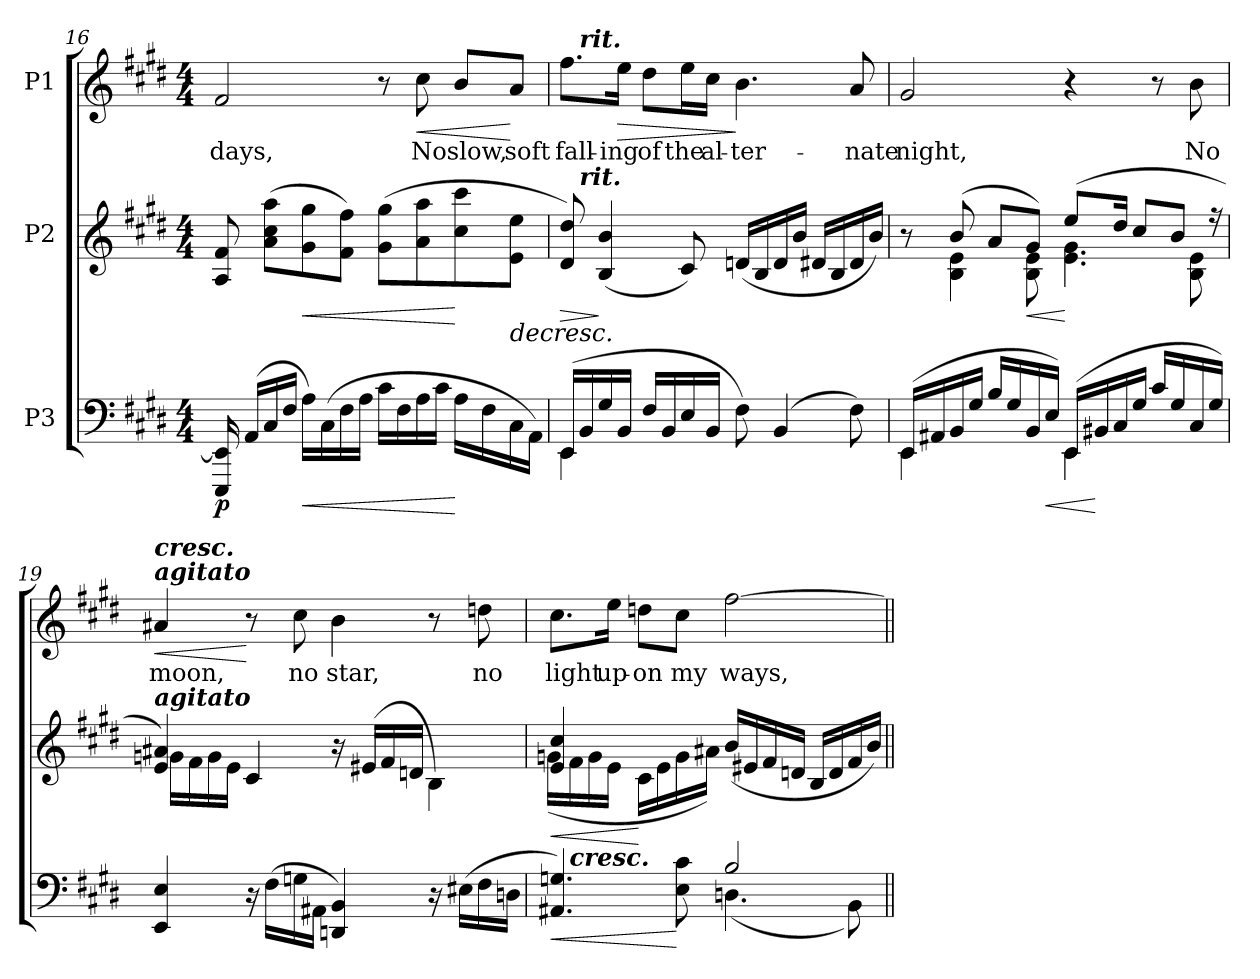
**kern	**dynam	**kern	**dynam	**kern	**text	**dynam
*part3	*part3	*part2	*part2	*part1	*part1	*part1
*staff3	*staff3	*staff2	*staff2	*staff1	*staff1	*staff1
*I"P3	*	*I"P2	*	*I"P1	*	*
!!LO:PB:g=z
*clefF4	*	*clefG2	*	*clefG2	*	*
*k[f#c#g#d#]	*	*k[f#c#g#d#]	*	*k[f#c#g#d#]	*	*
*E:	*	*E:	*	*E:	*	*
*M4/4	*	*M4/4	*	*M4/4	*	*
=16	=16	=16	=16	=16	=16	=16
!	!	!	!	!	!LO:LY:b:color=#000000	!
16EEEi/ 16EEi]	p	8Ai/ 8f#i	.	2f#i/	days,	.
(16AAi/LL	.	.	.	.	.	.
16C#i/	.	(8ai\ 8cc#i 8aaiL	.	.	.	.
16F#i/JJ	.	.	.	.	.	.
!	!LO:HP:b	!	!LO:HP:b	!	!	!
16Ai\LL)	<	8g#i\ 8gg#i	<	.	.	.
(16C#i\	.	.	.	.	.	.
16F#i\	.	8f#i\ 8ff#iJ)	.	.	.	.
16Ai\JJ	.	.	.	.	.	.
16c#i\LL	.	(8g#i\ 8gg#iL	.	8r	.	.
16F#i\	.	.	.	.	.	.
!	!	!	!	!	!LO:LY:b:color=#000000	!LO:HP:b
16Ai\	.	8ai\ 8aai	.	8cc#i\	No	<
16c#i\JJ	.	.	.	.	.	.
!	!	!	!	!	!LO:LY:b:color=#000000	!
16Ai\LL	[	8cc#i\ 8ccc#i	[	8bi/L	slow,	.
16F#i\	.	.	.	.	.	.
!	!	!	!LO:HP:b	!	!	!
!	!	!	!	!	!LO:LY:b:color=#000000	!
16C#i\	.	8ei\ 8eeiJ	>	8ai/J	soft	[
16AAi\JJ)	.	.	.	.	.	.
=17	=17	=17	=17	=17	=17	=17
*^	*	*	*	*	*	*
!	!	!	!	!LO:HP:b	!	!	!
!	!	!	!	!	!	!LO:LY:b:color=#000000	!
*	*	*	*^	*	*^	*	*
(16EEi/LL	4EEi\	.	8d#i/ 8dd#i)	16ryy	>	8.ff#i\L	16ryy	fall-	.
!	!	!	!	!	!	!	!LO:TX:a:Bi:t=rit.	!	!
!	!	!	!	!LO:TX:a:Bi:t=rit.	!	!	!	!	!
16BBi/	.	.	.	2...ryy	.	.	2...ryy	.	.
16G#i/	.	.	(4Bi/ 4bi	.	]	.	.	.	.
!	!	!	!	!	!	!	!	!LO:LY:b:color=#000000	!LO:HP:b
16BBi/JJ	.	.	.	.	.	16eei\Jk	.	-ing	>
!	!	!	!	!	!	!	!	!LO:LY:b:color=#000000	!
16F#i/LL	4ryy	.	.	.	.	8dd#i\L	.	of	.
16BBi/	.	.	.	.	.	.	.	.	.
!	!	!	!	!	!	!	!	!LO:LY:b:color=#000000	!
16Ei/	.	.	8c#i/)	.	]	16eei\L	.	the	.
!	!	!	!	!	!	!	!	!LO:LY:b:color=#000000	!
16BBi/JJ	.	.	.	.	.	16cc#i\JJ	.	al-	.
!	!	!	!	!	!	!	!	!LO:LY:b:color=#000000	!
8F#i\)	2ryy	.	(16dni/LL	.	.	4.bi\	.	-ter-	]
.	.	.	16Bi/	.	.	.	.	.	.
(4BBi/	.	.	16di/	.	.	.	.	.	.
.	.	.	16bi/JJ	.	.	.	.	.	.
.	.	.	16d#Xi/LL	.	.	.	.	.	.
.	.	.	16Bi/	.	.	.	.	.	.
!	!	!	!	!	!	!	!	!LO:LY:b:color=#000000	!
8F#i\)	.	.	16d#i/	.	.	8ai/	.	-nate	.
.	.	.	16bi/JJ)	.	.	.	.	.	.
*	*	*	*	*	*	*v	*v	*	*
!!LO:LB:g=z
=18	=18	=18	=18	=18	=18	=18	=18	=18
*	*	*	*	*	*	*^	*	*
!	!	!	!	!	!	!	!	!LO:LY:b:color=#000000	!
*	*	*	*	*	*	*v	*v	*	*
(16EEi/LL	4EEi\	.	8r	8ryy	.	2g#i/	night,	.
16AA#Xi/	.	.	.	.	.	.	.	.
16BBi/	.	.	(8bi/	4Bi\ 4ei	.	.	.	.
16G#i/JJ	.	.	.	.	.	.	.	.
16Bi/LL	4ryy	.	8ai/L	.	.	.	.	.
16G#i/	.	.	.	.	.	.	.	.
!	!	!	!	!	!LO:HP:b	!	!	!
16BBi/	.	.	8g#i/J)	8Bi\ 8ei	<	.	.	.
!	!	!LO:HP:b	!	!	!	!	!	!
16Ei/JJ)	.	<	.	.	.	.	.	.
(16EEi/LL	4EEi\	.	(8eei/L	4.ei\ 4.g#i	[	4r	.	.
16BB#Xi/	.	[	.	.	.	.	.	.
16C#i/	.	.	16dd#i/Jk	.	.	.	.	.
16G#i/JJ	.	.	8cc#i/L	.	.	.	.	.
16c#i/LL	4ryy	.	.	.	.	8r	.	.
16G#i/	.	.	8bi/J	.	.	.	.	.
!	!	!	!	!	!	!	!LO:LY:b:color=#000000	!
16C#i/	.	.	.	8Bi\ 8ei	.	8bi\	No	.
16G#i/JJ)	.	.	16r	.	.	.	.	.
*v	*v	*	*	*	*	*	*	*
=19	=19	=19	=19	=19	=19	=19	=19
!	!	!	!	!	!LO:TX:a:Bi:t=agitato	!	!
!	!	!	!	!	!LO:TX:a:Bi:t=cresc.	!	!
!	!	!LO:TX:a:Bi:t=agitato	!	!	!	!	!
!	!	!	!	!	!	!LO:LY:b:color=#000000	!LO:HP:b
4EEi/ 4Ei	.	4ei/ 4a#Xi)	16gni\LL	.	4a#Xi/	moon,	<
.	.	.	16f#i\	.	.	.	.
.	.	.	16gi\	.	.	.	.
.	.	.	16ei\JJ	.	.	.	.
16r	.	4c#i/	4ryy	.	8r	.	[
(16F#i\LL	.	.	.	.	.	.	.
!	!	!	!	!	!	!LO:LY:b:color=#000000	!
16Gni\	.	.	.	.	8cc#i\	no	.
16AA#Xi\JJ	.	.	.	.	.	.	.
!	!	!	!	!	!	!LO:LY:b:color=#000000	!
4DDni/ 4BBi)	.	2ryy	16r	.	4bi\	star,	.
.	.	.	(16e#Xi/LL	.	.	.	.
.	.	.	16f#i/	.	.	.	.
.	.	.	16dni/JJ	.	.	.	.
16r	.	.	4Bi\)	.	8r	.	.
(16E#Xi\LL	.	.	.	.	.	.	.
!	!	!	!	!	!	!LO:LY:b:color=#000000	!
16F#i\	.	.	.	.	8ddni\	no	.
16Dni\JJ	.	.	.	.	.	.	.
!!LO:LB:g=z
=20	=20	=20	=20	=20	=20	=20	=20
!	!LO:HP:b	!	!	!LO:HP:b	!	!	!
*^	*	*	*	*	*	*	*
!	!	!	!	!	!	!	!LO:LY:b:color=#000000	!
*	*^	*	*	*	*	*	*	*
4.AA#Xi/ 4.Gni)	2ryy	16ryy	<	4ei/ 4cc#i	(16gni\LL	<	8.cc#i\L	light	.
!	!	!LO:TX:a:Bi:t=cresc.	!	!	!	!	!	!	!
.	.	2...ryy	.	.	16f#i\	.	.	.	.
.	.	.	.	.	16gi\	.	.	.	.
!	!	!	!	!	!	!	!	!LO:LY:b:color=#000000	!
.	.	.	.	.	16ei\JJ	.	16eei\Jk	up-	.
!	!	!	!	!	!	!	!	!LO:LY:b:color=#000000	!
.	.	.	.	4ryy	16c#i/LL	[	8ddni\L	-on	.
.	.	.	.	.	16ei\	.	.	.	.
!	!	!	!	!	!	!	!	!LO:LY:b:color=#000000	!
8Ei\ 8c#i	.	.	[	.	16gi\	.	8cc#i\J	my	.
.	.	.	.	.	16a#Xi\JJ)	.	.	.	.
!	!	!	!	!	!	!	!	!LO:LY:b:color=#000000	!
2Bi/	(4.Dni\	.	.	2ryy	(16bi/LL	.	[2ff#i\	ways,	.
.	.	.	.	.	16e#Xi/	.	.	.	.
.	.	.	.	.	16f#i/	.	.	.	.
.	.	.	.	.	16dni/JJ	.	.	.	.
.	.	.	.	.	16Bi/LL	.	.	.	.
.	.	.	.	.	16di/	.	.	.	.
.	8BBi\)	.	.	.	16f#i/	.	.	.	.
.	.	.	.	.	16bi/JJ)	.	.	.	.
*v	*v	*v	*	*	*	*	*	*	*
*	*	*v	*v	*	*	*	*
=||	=||	=||	=||	=||	=||	=||
*-	*-	*-	*-	*-	*-	*-
